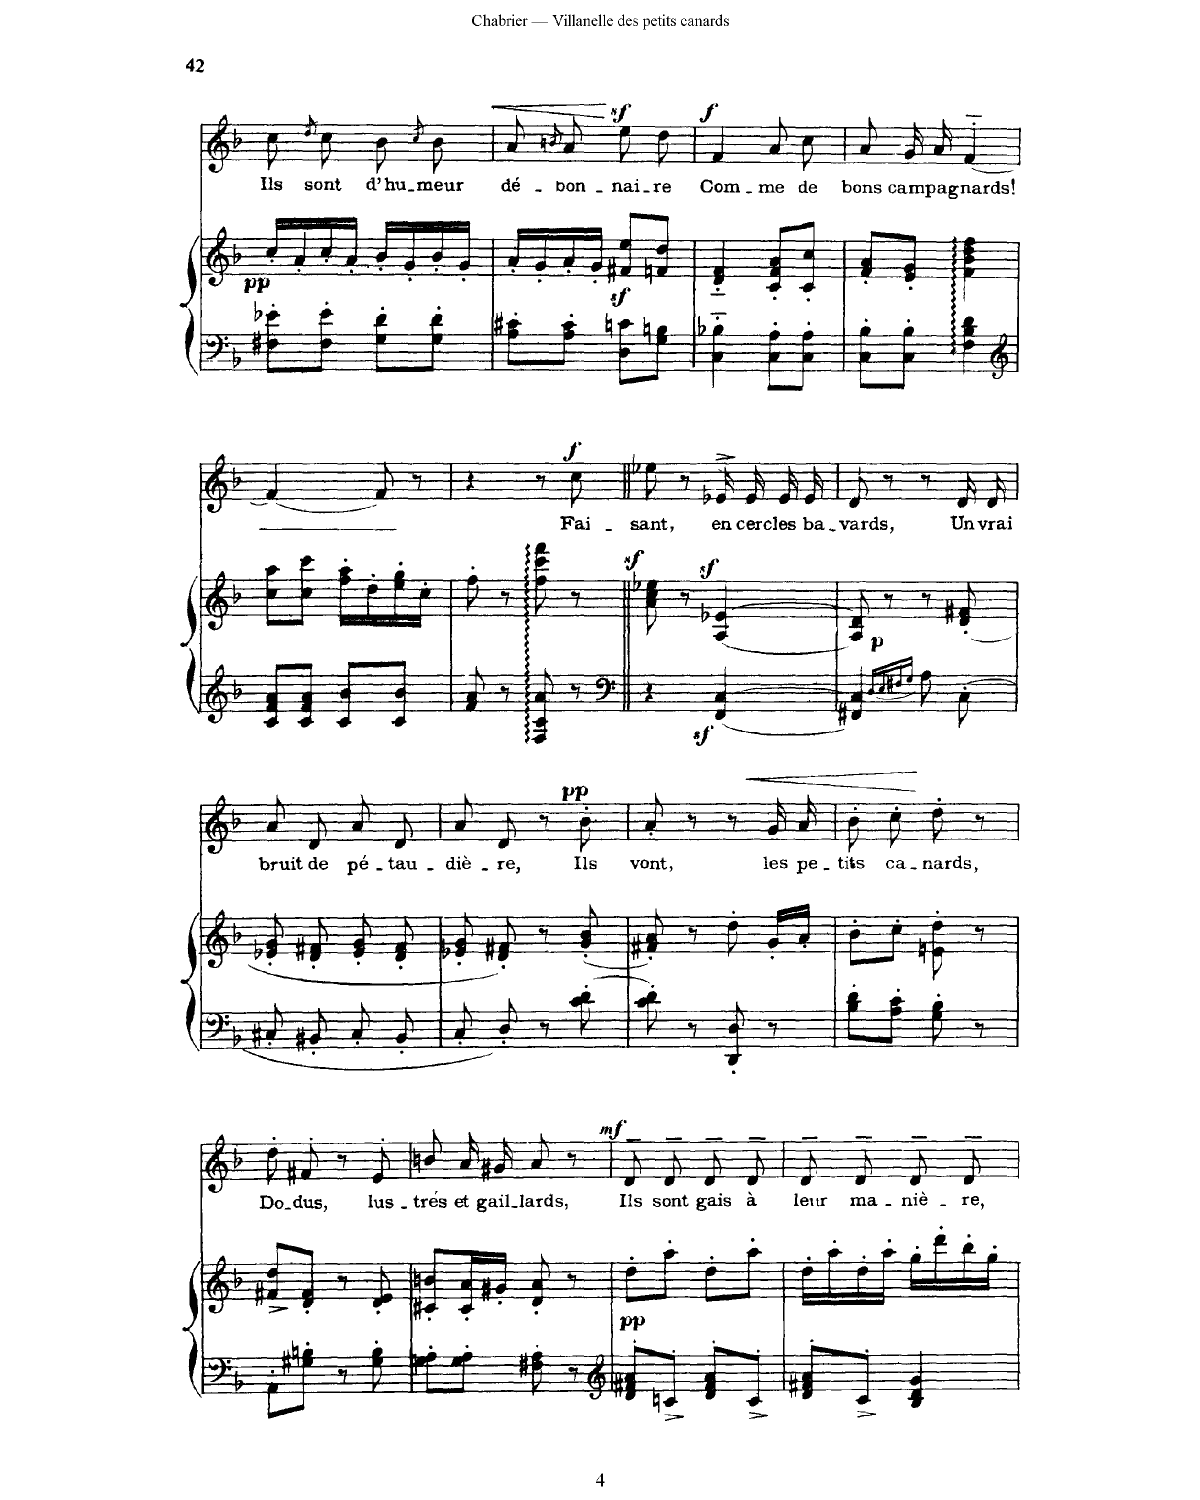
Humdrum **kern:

**kern	**kern	**dynam	**kern	**text	**dynam
*part2	*part2	*part2	*part1	*part1	*part1
*staff3	*staff2	*staff2/3	*staff1	*staff1	*staff1
*I"Piano	*	*	*I"Voice	*	*
*I'Pno	*	*	*	*	*
*clefF4	*clefG2	*	*clefG2	*	*
*k[b-]	*k[b-]	*	*k[b-]	*	*
*M2/4	*M2/4	*	*M2/4	*	*
=49	=49	=49	=49	=49	=49
!	!	!LO:DY:b	!	!	!
8F#X\' 8e-X\'L	16cc'\LL	pp	8cc\L	Ils	.
.	16a'\	.	.	.	.
.	.	.	8qdd\	.	.
8F#\' 8e-\'J	16cc'\	.	8cc\J	sont	.
.	16a'\JJ	.	.	.	.
8G\' 8d\'L	16b-'/LL	.	8b-\L	d’hu-	.
.	16g'/	.	.	.	.
.	.	.	8qcc\	.	.
8G\' 8d\'J	16b-'/	.	8b-\J	-meur	.
.	16g'/JJ	.	.	.	.
=50	=50	=50	=50	=50	=50
!	!	!	!	!	!LO:HP:b
8A\' 8c#X\'L	16a'/LL	.	8a/L	dé-	<
.	16g'/	.	.	.	.
.	.	.	8qbn/	.	.
8A\' 8c#\'J	16a'/	.	8a/J	-bon-	.
.	16g'/JJ	.	.	.	.
8D\' 8d\'L	8f#X\z<' 8ee\z<'L	.	8eez>\L	-nai-	[
8G\' 8Bn\'J	8fn\' 8dd\'J	.	8dd\J	-re	.
=51	=51	=51	=51	=51	=51
!	!	!	!	!	!LO:DY:a
4C\'~ 4B-X\'~	4d/'~ 4f/'~	.	4f/	Com-	f
8C\' 8A\'L	8c/' 8f/' 8a/'L	.	8a\L	-me	.
8C\' 8A\'J	8c/' 8cc/'J	.	8cc\J	de	.
=52	=52	=52	=52	=52	=52
8C\' 8B-\'L	8f/' 8a/'L	.	8a/L	bons	.
8C\' 8B-\'J	8e/' 8g/'J	.	16g/L	cam-	.
.	.	.	16a/JJ	-pa-	.
4F\ 4B-\ 4d\	4f\ 4b-\ 4dd\ 4ff\	.	[4f'~/	-gnards!	.
=53	=53	=53	=53	=53	=53
*clefG2	*	*	*	*	*
8c/ 8f/ 8a/L	8cc\ 8ff\ 8aa\L	.	4f/_	.	.
8c/ 8f/ 8a/J	8cc\ 8ccc\J	.	.	.	.
8c/ 8b-/L	16ff\' 16aa\'LL	.	8f/]	.	.
.	16dd'\	.	.	.	.
8c/ 8b-/J	16ee\' 16gg\'	.	8r	.	.
.	16cc'\JJ	.	.	.	.
=54	=54	=54	=54	=54	=54
8f/ 8a/	8ff'\	.	4r	.	.
8r	8r	.	.	.	.
8F/ 8c/ 8a/	8ff\ 8ccc\ 8fff\	.	8r	.	.
!	!	!	!	!	!LO:DY:a
8r	8r	.	8cc\	Fai-	f
=55||	=55||	=55||	=55||	=55||	=55||
4r	8a\z> 8cc\z> 8ee-X\z>	.	8ee-X\	-sant,	.
.	8r	.	8r	.	.
*clefF4	*	*	*	*	*
4FF/z< [4C/z<	([4A/z> 4e-X/z>	.	16e-X^>/LL	en	.
.	.	.	16e-/J	cer-	.
.	.	.	16e-/L	-cles	.
.	.	.	16e-/JJ	ba-	.
=56	=56	=56	=56	=56	=56
4FF#X/ 4C/]	8A/] 8d/)	.	8d/	-vards,	.
!	!	!LO:DY:b	!	!	!
.	8r	p	8r	.	.
16qD/LL	.	.	.	.	.
16qE/	.	.	.	.	.
16qF#X/	.	.	.	.	.
16qG/JJ	.	.	.	.	.
8A\	8r	.	8r	.	.
8C'/	(<8d/' 8f#X/'	.	16d/LL	Un	.
.	.	.	16d/JJ	vrai	.
=57	=57	=57	=57	=57	=57
8C#X'/	8e-X/' 8g/'	.	8a/L	bruit	.
8BB#X'/	8d/' 8f#X/'	.	8d/J	de	.
8C#'/	8e-/' 8g/'	.	8a/L	pé-	.
8BB#'/	8d/' 8f#/'	.	8d/J	-tau-	.
=58	=58	=58	=58	=58	=58
8C#X'/	8e-X/' 8g/'	.	8a/L	-diè-	.
8D'/	8d/' 8f#X/')	.	8d/J	-re,	.
8r	8r	.	8r	.	.
!	!	!	!	!	!LO:DY:a
8cn\' 8d\'	(8g/' 8b-/'	.	8b-'\	Ils	pp
=59	=59	=59	=59	=59	=59
8c\' 8d\'	8f#X/' 8a/')	.	8a'/	vont,	.
8r	8r	.	8r	.	.
8DD/' 8D/'	8dd'\	.	8r	.	.
!	!	!	!	!	!LO:HP:b
8r	16g'/LL	.	16g/LL	les	<
.	16a'/JJ	.	16a/JJ	pe-	.
=60	=60	=60	=60	=60	=60
8B-\' 8d\'L	8b-'\L	.	8b-'\L	-tits	.
8A\' 8c\'J	8cc'\J	.	8cc'\J	ca-	.
8G\' 8B-\'	8en/' 8dd/'	.	8dd'\	-nards,	.
8r	8r	.	8r	.	[
=61	=61	=61	=61	=61	=61
8AA^\L	8f#X/^ 8dd/^L	.	8dd'/L	Do-	.
8G#X\' 8Bn\'J	8d/' 8f#/'J	.	8f#X'/J	-dus,	.
8r	8r	.	8r	.	.
8G#\' 8B\'	8d/' 8e/'	.	8e'/	lus-	.
=62	=62	=62	=62	=62	=62
8Gn\' 8A\'L	8c#X/' 8bn/'L	.	8bn/L	-trés	.
8G\' 8A\'J	16c#/' 16a/'L	.	16a/L	et	.
.	16g#X'/JJ	.	16g#X/JJ	gail-	.
8F#X\' 8A\'	8d/' 8a/'	.	8a/	-lards,	.
8r	8r	.	8r	.	.
=63	=63	=63	=63	=63	=63
*clefG2	*	*	*	*	*
!	!	!LO:DY:b	!	!	!LO:DY:a
8d/' 8f#X/' 8a/'L	8dd'\L	pp	8d~>/L	Ils	mf
8cn'^/J	8aa'\J	.	8d~>/J	sont	.
8d/' 8f#/' 8a/'L	8dd'\L	.	8d~>/L	gais	.
8c'^/J	8aa'\J	.	8d~>/J	à	.
=64	=64	=64	=64	=64	=64
8d/' 8f#X/' 8a/'L	16dd'\LL	.	8d~>/L	leur	.
.	16aa'\	.	.	.	.
8c'^/J	16dd'\	.	8d~>/J	ma-	.
.	16aa'\JJ	.	.	.	.
4B-/ 4d/ 4g/	16gg'\LL	.	8d~>/L	-niè-	.
.	16ddd'\	.	.	.	.
.	16bb-'\	.	8d~>/J	-re,	.
.	16gg'\JJ	.	.	.	.
=	=	=	=	=	=
*-	*-	*-	*-	*-	*-
